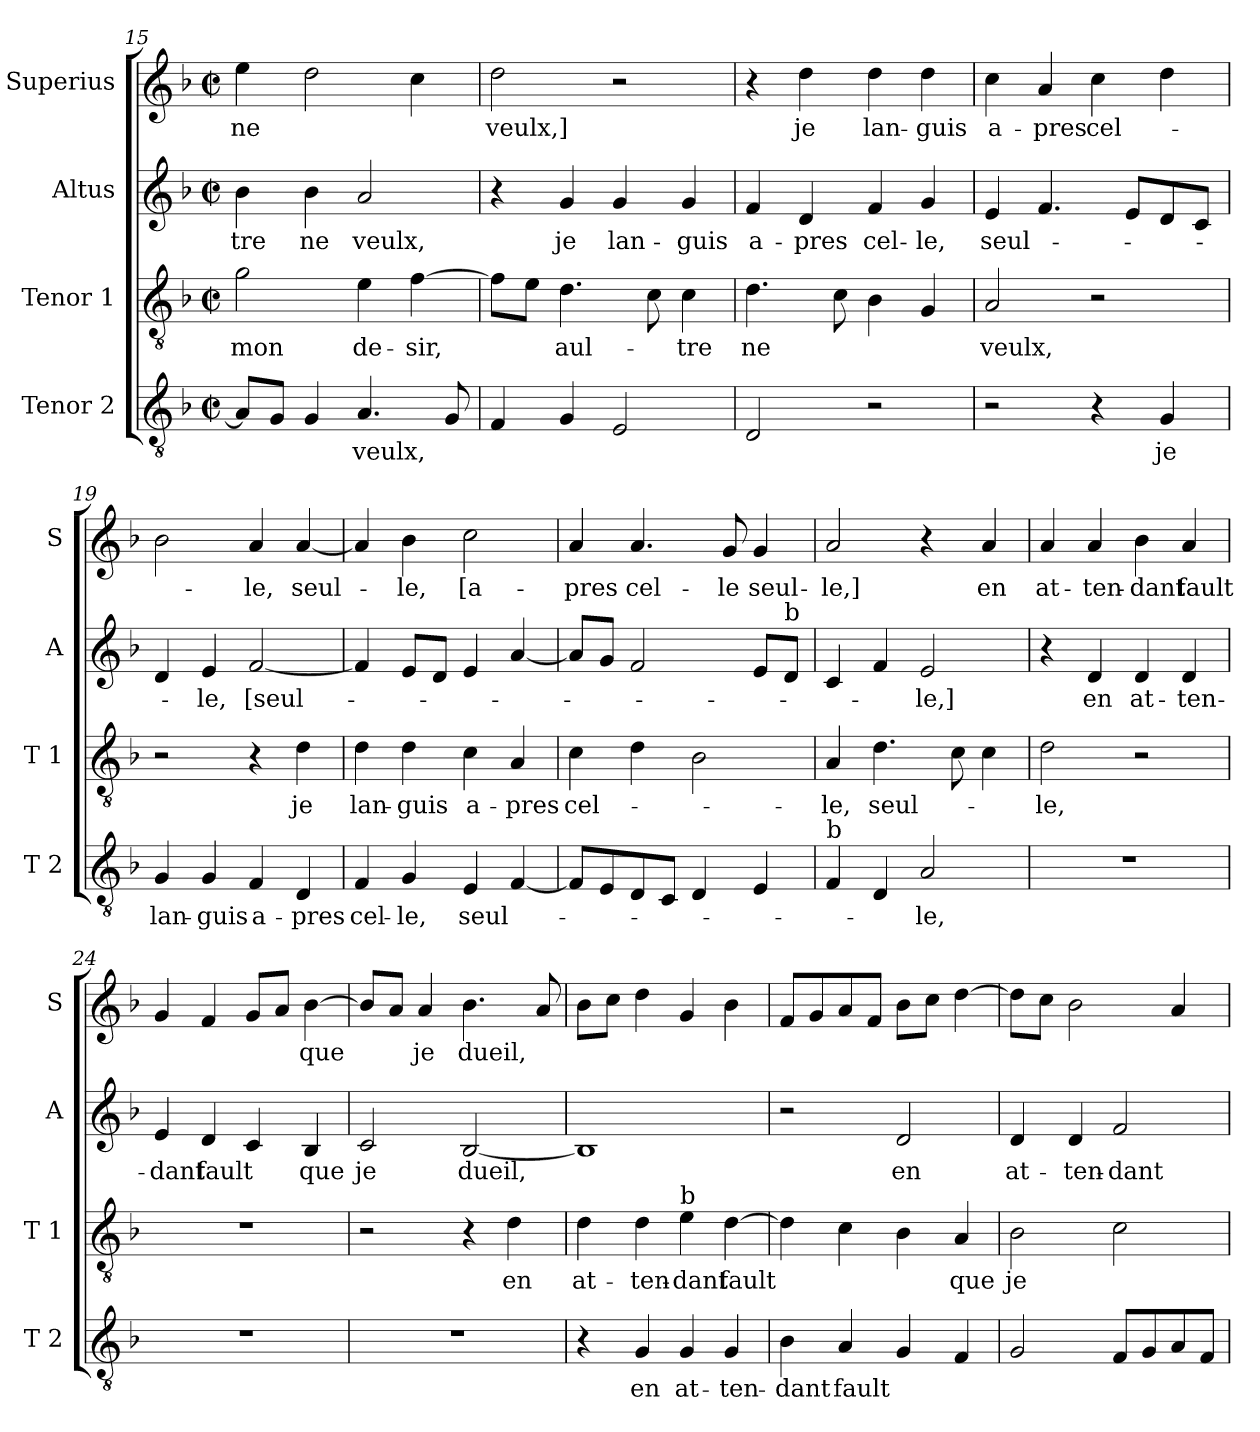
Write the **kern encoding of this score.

**kern	**text	**kern	**text	**kern	**text	**kern	**text
*part4	*part4	*part3	*part3	*part2	*part2	*part1	*part1
*staff4	*staff4	*staff3	*staff3	*staff2	*staff2	*staff1	*staff1
*I"Tenor 2	*	*I"Tenor 1	*	*I"Altus	*	*I"Superius	*
*I'T 2	*	*I'T 1	*	*I'A	*	*I'S	*
*clefGv2	*	*clefGv2	*	*clefG2	*	*clefG2	*
*k[b-]	*	*k[b-]	*	*k[b-]	*	*k[b-]	*
*F:	*	*F:	*	*F:	*	*F:	*
*M2/2	*	*M2/2	*	*M2/2	*	*M2/2	*
*met(c|)	*	*met(c|)	*	*met(c|)	*	*met(c|)	*
=15	=15	=15	=15	=15	=15	=15	=15
8A/L]	.	2g\	mon	4b-\	-tre	4ee\	ne
8G/J	.	.	.	.	.	.	.
4G/	.	.	.	4b-\	ne	2dd\	.
4.A/	-veulx,	4e\	de-	2a/	veulx,	.	.
.	.	[4f\	-sir,	.	.	4cc\	.
8G/	.	.	.	.	.	.	.
!!LO:PB:g=z
=16	=16	=16	=16	=16	=16	=16	=16
4F/	.	8f\L]	.	4r	.	2dd\	veulx,]
.	.	8e\J	.	.	.	.	.
4G/	.	4.d\	aul-	4g/	je	.	.
2E/	.	.	.	4g/	lan-	2r	.
.	.	8c\	.	.	.	.	.
.	.	4c\	-tre	4g/	-guis	.	.
=17	=17	=17	=17	=17	=17	=17	=17
2D/	.	4.d\	ne	4f/	a-	4r	.
.	.	.	.	4d/	-pres	4dd\	je
.	.	8c\	.	.	.	.	.
2r	.	4B-\	.	4f/	cel-	4dd\	lan-
.	.	4G/	.	4g/	-le,	4dd\	-guis
=18	=18	=18	=18	=18	=18	=18	=18
2r	.	2A/	veulx,	4e/	seul-	4cc\	a-
.	.	.	.	4.f/	.	4a/	-pres
4r	.	2r	.	.	.	4cc\	cel-
.	.	.	.	8e/L	.	.	.
4G/	je	.	.	8d/	.	4dd\	.
.	.	.	.	8c/J	.	.	.
=19	=19	=19	=19	=19	=19	=19	=19
4G/	lan-	2r	.	4d/	.	2b-\	.
4G/	-guis	.	.	4e/	-le,	.	.
4F/	a-	4r	.	[2f/	[seul-	4a/	-le,
4D/	-pres	4d\	je	.	.	[4a/	seul-
=20	=20	=20	=20	=20	=20	=20	=20
4F/	cel-	4d\	lan-	4f/]	.	4a/]	.
4G/	-le,	4d\	-guis	8e/L	.	4b-\	-le,
.	.	.	.	8d/J	.	.	.
4E/	seul-	4c\	a-	4e/	.	2cc\	[a-
[4F/	.	4A/	-pres	[4a/	.	.	.
!!LO:LB:g=z
=21	=21	=21	=21	=21	=21	=21	=21
8F/L]	.	4c\	cel-	8a/L]	.	4a/	-pres
8E/	.	.	.	8g/J	.	.	.
8D/	.	4d\	.	2f/	.	4.a/	cel-
8C/J	.	.	.	.	.	.	.
4D/	.	2B-\	.	.	.	.	.
.	.	.	.	.	.	8g/	-le
4E/	.	.	.	8e/L	.	4g/	seul-
!	!	!	!	!LO:TX:a:t=b	!	!	!
.	.	.	.	8d/J	.	.	.
=22	=22	=22	=22	=22	=22	=22	=22
!LO:TX:a:t=b	!	!	!	!	!	!	!
4F/	.	4A/	-le,	4c/	.	2a/	-le,]
4D/	.	4.d\	seul-	4f/	.	.	.
2A/	-le,	.	.	2e/	-le,]	4r	.
.	.	8c\	.	.	.	.	.
.	.	4c\	.	.	.	4a/	en
=23	=23	=23	=23	=23	=23	=23	=23
1r	.	2d\	-le,	4r	.	4a/	at-
.	.	.	.	4d/	en	4a/	-ten-
.	.	2r	.	4d/	at-	4b-\	-dant
.	.	.	.	4d/	-ten-	4a/	fault
=24	=24	=24	=24	=24	=24	=24	=24
1r	.	1r	.	4e/	-dant	4g/	.
.	.	.	.	4d/	fault	4f/	.
.	.	.	.	4c/	.	8g/L	.
.	.	.	.	.	.	8a/J	.
.	.	.	.	4B-/	que	[4b-\	que
=25	=25	=25	=25	=25	=25	=25	=25
1r	.	2r	.	2c/	je	8b-/L]	.
.	.	.	.	.	.	8a/J	.
.	.	.	.	.	.	4a/	je
.	.	4r	.	[2B-/	dueil,	4.b-\	dueil,
.	.	4d\	en	.	.	.	.
.	.	.	.	.	.	8a/	.
!!LO:LB:g=z
=26	=26	=26	=26	=26	=26	=26	=26
4r	.	4d\	at-	1B-]	.	8b-\L	.
.	.	.	.	.	.	8cc\J	.
4G/	en	4d\	-ten-	.	.	4dd\	.
!	!	!LO:TX:a:t=b	!	!	!	!	!
4G/	at-	4e\	-dant	.	.	4g/	.
4G/	-ten-	[4d\	fault	.	.	4b-\	.
=27	=27	=27	=27	=27	=27	=27	=27
4B-\	-dant	4d\]	.	2r	.	8f/L	.
.	.	.	.	.	.	8g/	.
4A/	fault	4c\	.	.	.	8a/	.
.	.	.	.	.	.	8f/J	.
4G/	.	4B-\	.	2d/	en	8b-\L	.
.	.	.	.	.	.	8cc\J	.
4F/	.	4A/	que	.	.	[4dd\	.
=28	=28	=28	=28	=28	=28	=28	=28
2G/	.	2B-\	je	4d/	at-	8dd\L]	.
.	.	.	.	.	.	8cc\J	.
.	.	.	.	4d/	-ten-	2b-\	.
8F/L	.	2c\	.	2f/	-dant	.	.
8G/	.	.	.	.	.	.	.
8A/	.	.	.	.	.	4a/	.
8F/J	.	.	.	.	.	.	.
=	=	=	=	=	=	=	=
*-	*-	*-	*-	*-	*-	*-	*-
